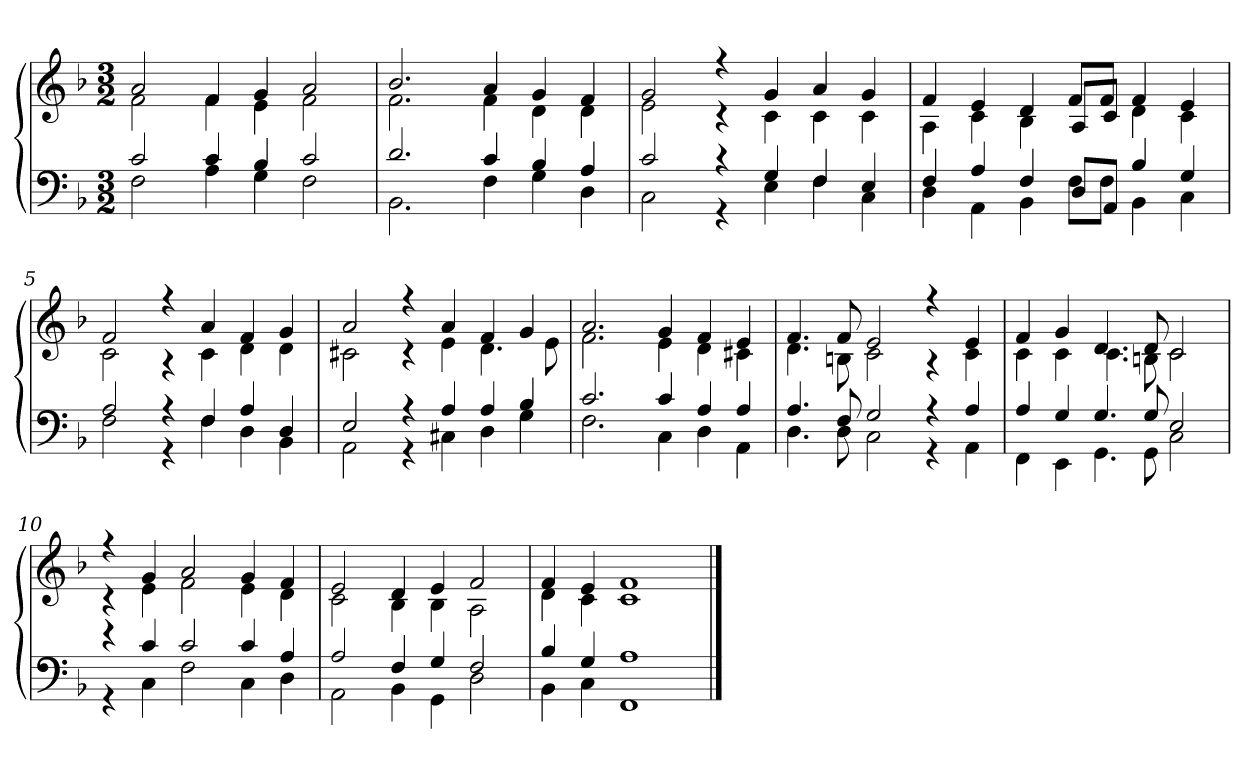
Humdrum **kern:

**kern	**kern
*part1	*part1
*staff2	*staff1
*clefF4	*clefG2
*k[b-]	*k[b-]
*F:	*F:
*M3/2	*M3/2
=1	=1
*^	*^
2c	2F	2a	2f
4c	4A	4f	4f
4B-	4G	4g	4e
2c	2F	2a	2f
=2	=2	=2	=2
2.d	2.BB-	2.b-	2.f
4c	4F	4a	4f
4B-	4G	4g	4d
4A	4D	4f	4d
=3	=3	=3	=3
2c	2C	2g	2e
4r	4r	4r	4r
4G	4E	4g	4c
4F	4F	4a	4c
4E	4C	4g	4c
=4	=4	=4	=4
4F	4D	4f	4A
4A	4AA	4e	4c
4F	4BB-	4d	4B-
8F\L	8D/L	8f/L	8A/L
8F\J	8AA/J	8f/J	8c/J
4B-	4BB-	4f	4d
4G	4C	4e	4c
=5	=5	=5	=5
2A	2F	2f	2c
4r	4r	4r	4r
4F	4F	4a	4c
4A	4D	4f	4d
4D	4BB-	4g	4d
=6	=6	=6	=6
2E	2AA	2a	2c#X
4r	4r	4r	4r
4A	4C#X	4a	4e
4A	4D	4f	4.d
4B-	4G	4g	.
.	.	.	8e
=7	=7	=7	=7
2.c	2.F	2.a	2.f
4c	4C	4g	4e
4A	4D	4f	4d
4A	4AA	4e	4c#X
=8	=8	=8	=8
4.A	4.D	4.f	4.d
8F	8D	8f	8Bn
2G	2C	2e	2c
4r	4r	4r	4r
4A	4AA	4e	4c
=9	=9	=9	=9
4A	4FF	4f	4c
4G	4EE	4g	4c
4.G	4.GG	4.d	4.c
8G	8GG	8d	8Bn
2E	2C	2c	2c
=10	=10	=10	=10
4r	4r	4r	4r
4c	4C	4g	4e
2c	2F	2a	2f
4c	4C	4g	4e
4A	4D	4f	4d
=11	=11	=11	=11
2A	2AA	2e	2c
4F	4BB-	4d	4B-
4G	4GG	4e	4B-
2F	2D	2f	2A
=12	=12	=12	=12
4B-	4BB-	4f	4d
4G	4C	4e	4c
1A	1FF	1f	1c
*v	*v	*	*
*	*v	*v
==	==
*-	*-
